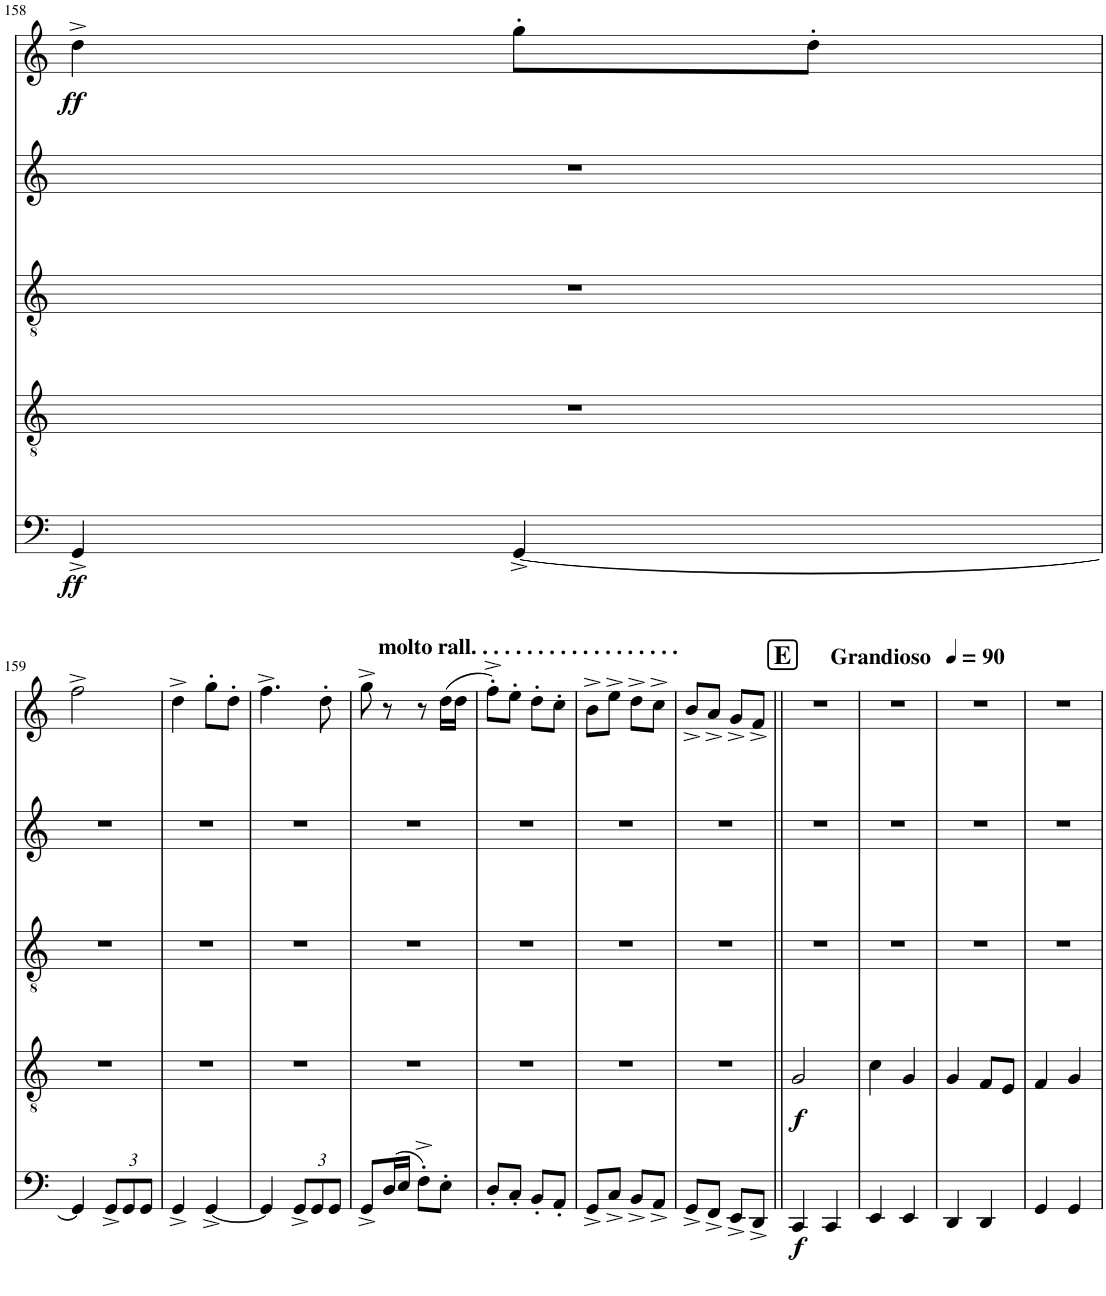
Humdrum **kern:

**kern	**dynam	**kern	**dynam	**kern	**kern	**kern	**dynam
*part5	*part5	*part4	*part4	*part3	*part2	*part1	*part1
*staff5	*staff5	*staff4	*staff4	*staff3	*staff2	*staff1	*staff1
*I"Bass	*	*I"Acc 3	*	*I"Acc 2	*I"Obbligato	*I"Acc 1	*
*	*	*I'Acc	*	*I'Acc	*	*I'Acc	*
!!LO:PB:g=z
*clefF4	*	*clefGv2	*	*clefGv2	*clefG2	*clefG2	*
*Trd7c12	*	*	*	*	*	*	*
*k[]	*	*k[]	*	*k[]	*k[]	*k[]	*
*M2/4	*	*M2/4	*	*M2/4	*M2/4	*M2/4	*
=158	=158	=158	=158	=158	=158	=158	=158
!	!LO:DY:b	!	!	!	!	!	!LO:DY:b
4GG^/	ff	2r	.	2r	2r	4dd^\	ff
[4GG^/	.	.	.	.	.	8gg'\L	.
.	.	.	.	.	.	8dd'\J	.
!!LO:LB:g=z
=159	=159	=159	=159	=159	=159	=159	=159
4GG/]	.	2r	.	2r	2r	2ff^\	.
*Xbrackettup	*	*	*	*	*	*	*
12GG^/L	.	.	.	.	.	.	.
12GG/	.	.	.	.	.	.	.
12GG/J	.	.	.	.	.	.	.
=160	=160	=160	=160	=160	=160	=160	=160
4GG^/	.	2r	.	2r	2r	4dd^\	.
[4GG^/	.	.	.	.	.	8gg'\L	.
.	.	.	.	.	.	8dd'\J	.
=161	=161	=161	=161	=161	=161	=161	=161
4GG/]	.	2r	.	2r	2r	4.ff^\	.
12GG^/L	.	.	.	.	.	.	.
12GG/	.	.	.	.	.	.	.
.	.	.	.	.	.	8dd'\	.
12GG/J	.	.	.	.	.	.	.
=162	=162	=162	=162	=162	=162	=162	=162
!	!	!	!	!	!	!LO:TX:a:B:t=molto rall. . . . . . . . . . . . . . . . . . .	!
8GG^/L	.	2r	.	2r	2r	8gg^\	.
(16D/L	.	.	.	.	.	8r	.
16E/JJ	.	.	.	.	.	.	.
8F'^\L)	.	.	.	.	.	8r	.
8E'\J	.	.	.	.	.	(16dd\LL	.
.	.	.	.	.	.	16dd\JJ	.
=163	=163	=163	=163	=163	=163	=163	=163
8D'/L	.	2r	.	2r	2r	8ff'^\L)	.
8C'/J	.	.	.	.	.	8ee'\J	.
8BB'/L	.	.	.	.	.	8dd'\L	.
8AA'/J	.	.	.	.	.	8cc'\J	.
=164	=164	=164	=164	=164	=164	=164	=164
8GG^/L	.	2r	.	2r	2r	8b^\L	.
8C^/J	.	.	.	.	.	8ee^\J	.
8BB^/L	.	.	.	.	.	8dd^\L	.
8AA^/J	.	.	.	.	.	8cc^\J	.
=165	=165	=165	=165	=165	=165	=165	=165
8GG^/L	.	2r	.	2r	2r	8b^/L	.
8FF^/J	.	.	.	.	.	8a^/J	.
8EE^/L	.	.	.	.	.	8g^/L	.
8DD^/J	.	.	.	.	.	8f^/J	.
=166||	=166||	=166||	=166||	=166||	=166||	=166||	=166||
!!LO:REH:place=s1:a:B:cj:fs=14:t=E
*	*	*	*	*	*	*MM90	*
!	!	!	!	!	!	!LO:TX:a:B:t=Grandioso	!
!	!LO:DY:b	!	!LO:DY:b	!	!	!	!
4CC/	f	2G/	f	2r	2r	2r	.
4CC/	.	.	.	.	.	.	.
=167	=167	=167	=167	=167	=167	=167	=167
4EE/	.	4c\	.	2r	2r	2r	.
4EE/	.	4G/	.	.	.	.	.
=168	=168	=168	=168	=168	=168	=168	=168
4DD/	.	4G/	.	2r	2r	2r	.
4DD/	.	8F/L	.	.	.	.	.
.	.	8E/J	.	.	.	.	.
=169	=169	=169	=169	=169	=169	=169	=169
4GG/	.	4F/	.	2r	2r	2r	.
4GG/	.	4G/	.	.	.	.	.
=	=	=	=	=	=	=	=
*-	*-	*-	*-	*-	*-	*-	*-
